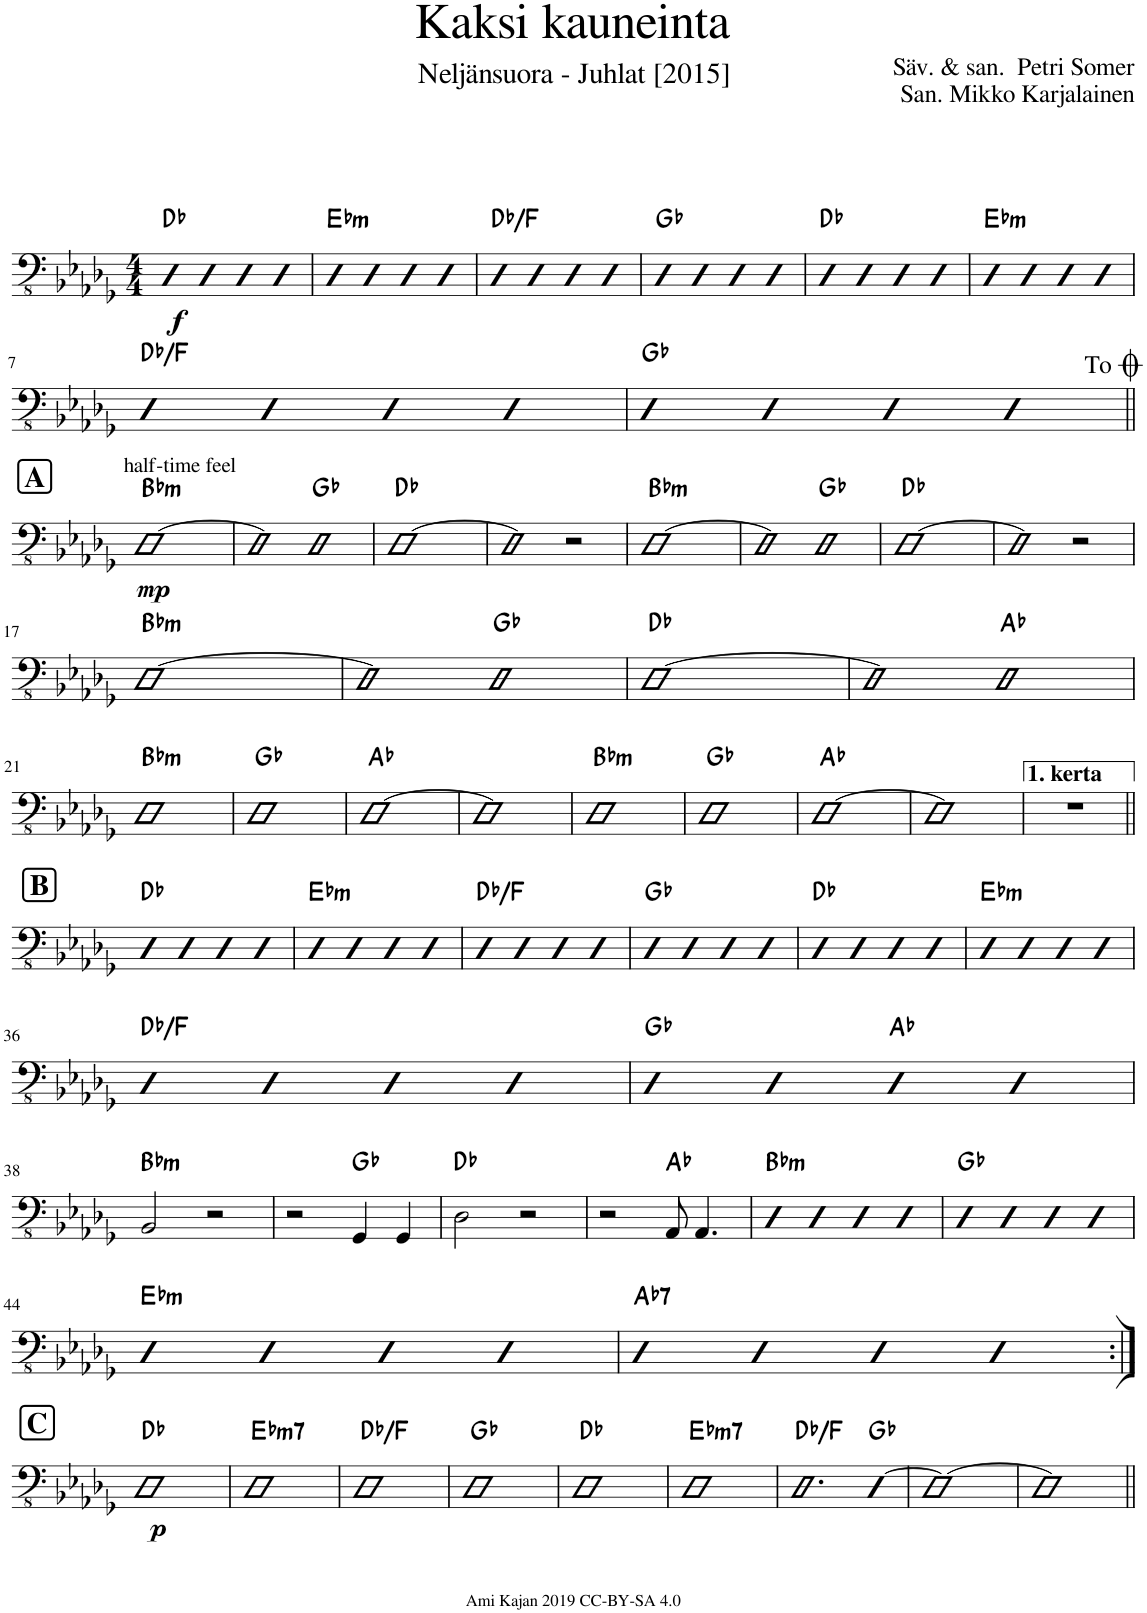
**kern	**dynam	**harte
*part1	*part1	*part1
*staff1	*staff1	*
*I"Acoustic Bass	*	*
*I'Bass	*	*
*clefFv4	*	*
*k[b-e-a-d-g-]	*	*
*M4/4	*	*
=1	=1	=1
!	!LO:DY:b	!
4DD-	f	Db:maj
4DD-	.	.
4DD-	.	.
4DD-	.	.
=2	=2	=2
!	!	!LO:H:kt=m
4DD-	.	Eb:min
4DD-	.	.
4DD-	.	.
4DD-	.	.
=3	=3	=3
4DD-	.	Db:maj/3
4DD-	.	.
4DD-	.	.
4DD-	.	.
=4	=4	=4
4DD-	.	Gb:maj
4DD-	.	.
4DD-	.	.
4DD-	.	.
=5	=5	=5
4DD-	.	Db:maj
4DD-	.	.
4DD-	.	.
4DD-	.	.
=6	=6	=6
!	!	!LO:H:kt=m
4DD-	.	Eb:min
4DD-	.	.
4DD-	.	.
4DD-	.	.
!!LO:LB:g=z
=7	=7	=7
4DD-	.	Db:maj/3
4DD-	.	.
4DD-	.	.
4DD-	.	.
=8	=8	=8
4DD-	.	Gb:maj
4DD-	.	.
4DD-	.	.
4DD-	.	.
!LO:TX:a:t=To <font size="25"/>	!	!
!!LO:LB:g=z
!!LO:REH:place=s1:a:B:cj:fs=14:t=A
=9||	=9||	=9||
!LO:TX:a:t=half-time feel	!	!
!	!LO:DY:b	!LO:H:kt=m
[1DD-	mp	Bb:min
=10	=10	=10
2DD-]	.	.
2DD-	.	Gb:maj
=11	=11	=11
[1DD-	.	Db:maj
=12	=12	=12
2DD-]	.	.
2r	.	.
=13	=13	=13
!	!	!LO:H:kt=m
[1DD-	.	Bb:min
=14	=14	=14
2DD-]	.	.
2DD-	.	Gb:maj
=15	=15	=15
[1DD-	.	Db:maj
=16	=16	=16
2DD-]	.	.
2r	.	.
!!LO:LB:g=z
=17	=17	=17
!	!	!LO:H:kt=m
[1DD-	.	Bb:min
=18	=18	=18
2DD-]	.	.
2DD-	.	Gb:maj
=19	=19	=19
[1DD-	.	Db:maj
=20	=20	=20
2DD-]	.	.
2DD-	.	Ab:maj
!!LO:LB:g=z
=21	=21	=21
!	!	!LO:H:kt=m
1DD-	.	Bb:min
=22	=22	=22
1DD-	.	Gb:maj
=23	=23	=23
[1DD-	.	Ab:maj
=24	=24	=24
1DD-]	.	.
=25	=25	=25
!	!	!LO:H:kt=m
1DD-	.	Bb:min
=26	=26	=26
1DD-	.	Gb:maj
=27	=27	=27
[1DD-	.	Ab:maj
=28	=28	=28
1DD-]	.	.
=29	=29	=29
1r	.	.
!!LO:LB:g=z
!!LO:REH:place=s1:a:B:cj:fs=14:t=B
=30||	=30||	=30||
4DD-	.	Db:maj
4DD-	.	.
4DD-	.	.
4DD-	.	.
=31	=31	=31
!	!	!LO:H:kt=m
4DD-	.	Eb:min
4DD-	.	.
4DD-	.	.
4DD-	.	.
=32	=32	=32
4DD-	.	Db:maj/3
4DD-	.	.
4DD-	.	.
4DD-	.	.
=33	=33	=33
4DD-	.	Gb:maj
4DD-	.	.
4DD-	.	.
4DD-	.	.
=34	=34	=34
4DD-	.	Db:maj
4DD-	.	.
4DD-	.	.
4DD-	.	.
=35	=35	=35
!	!	!LO:H:kt=m
4DD-	.	Eb:min
4DD-	.	.
4DD-	.	.
4DD-	.	.
!!LO:LB:g=z
=36	=36	=36
4DD-	.	Db:maj/3
4DD-	.	.
4DD-	.	.
4DD-	.	.
=37	=37	=37
4DD-	.	Gb:maj
4DD-	.	.
4DD-	.	Ab:maj
4DD-	.	.
!!LO:LB:g=z
=38	=38	=38
!	!	!LO:H:kt=m
2BBB-/	.	Bb:min
2r	.	.
=39	=39	=39
2r	.	.
4GGG-/	.	Gb:maj
4GGG-/	.	.
=40	=40	=40
2DD-\	.	Db:maj
2r	.	.
=41	=41	=41
2r	.	.
8AAA-/	.	Ab:maj
4.AAA-/	.	.
=42	=42	=42
!	!	!LO:H:kt=m
4DD-	.	Bb:min
4DD-	.	.
4DD-	.	.
4DD-	.	.
=43	=43	=43
4DD-	.	Gb:maj
4DD-	.	.
4DD-	.	.
4DD-	.	.
!!LO:LB:g=z
=44	=44	=44
!	!	!LO:H:kt=m
4DD-	.	Eb:min
4DD-	.	.
4DD-	.	.
4DD-	.	.
=45	=45	=45
!	!	!LO:H:kt=7
4DD-	.	Ab:7
4DD-	.	.
4DD-	.	.
4DD-	.	.
!!LO:LB:g=z
!!LO:REH:place=s1:a:B:cj:fs=14:t=C
=46:|!	=46:|!	=46:|!
!	!LO:DY:b	!
1DD-	p	Db:maj
=47	=47	=47
!	!	!LO:H:kt=m7
1DD-	.	Eb:min7
=48	=48	=48
1DD-	.	Db:maj/3
=49	=49	=49
1DD-	.	Gb:maj
=50	=50	=50
1DD-	.	Db:maj
=51	=51	=51
!	!	!LO:H:kt=m7
1DD-	.	Eb:min7
=52	=52	=52
2.DD-	.	Db:maj/3
[4DD-	.	Gb:maj
=53	=53	=53
1DD-_	.	.
=54	=54	=54
1DD-]	.	.
=||	=||	=||
*-	*-	*-
